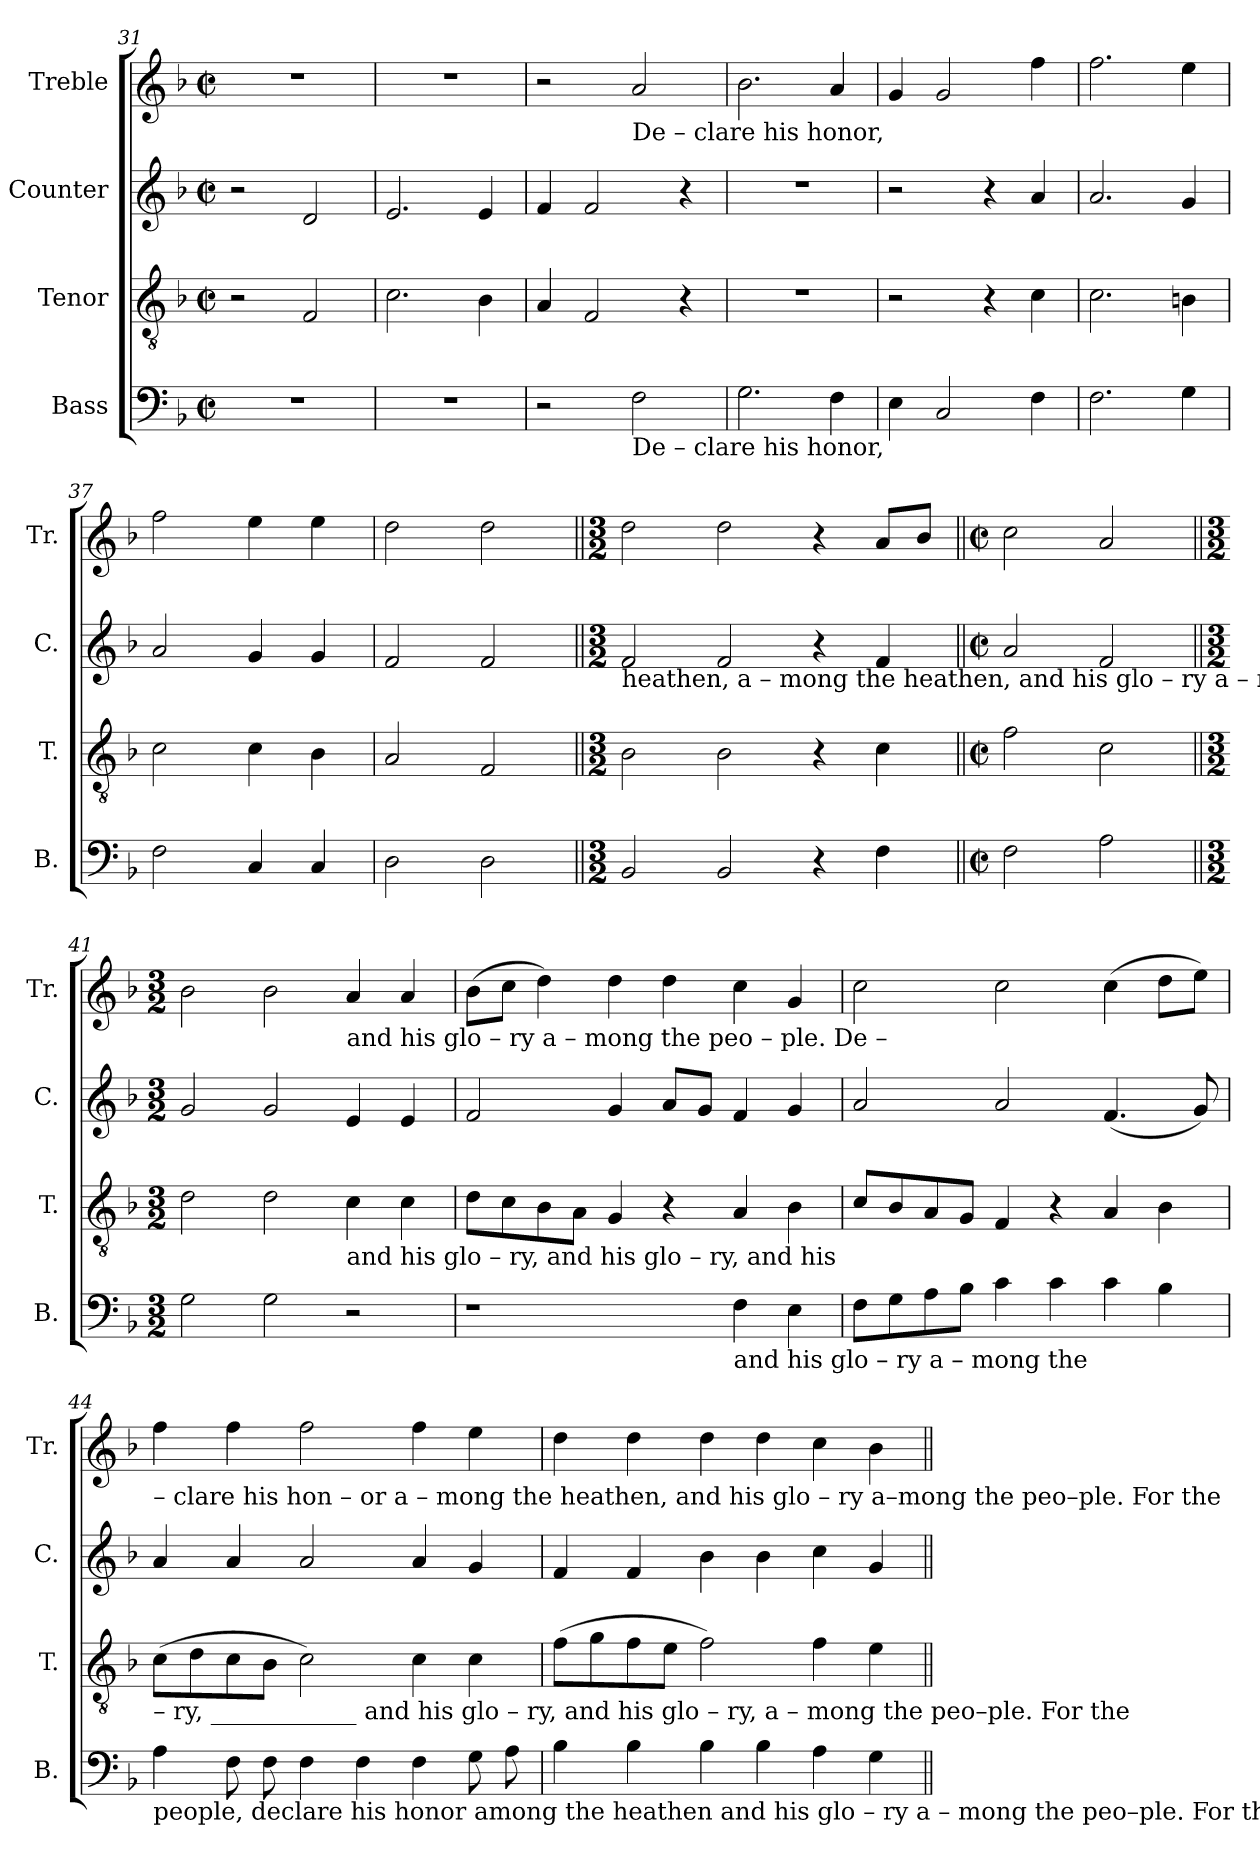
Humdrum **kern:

**kern	**kern	**kern	**kern
*part4	*part3	*part2	*part1
*staff4	*staff3	*staff2	*staff1
*I"Bass	*I"Tenor	*I"Counter	*I"Treble
*I'B.	*I'T.	*I'C.	*I'Tr.
*clefF4	*clefGv2	*clefG2	*clefG2
*k[b-]	*k[b-]	*k[b-]	*k[b-]
*M2/2	*M2/2	*M2/2	*M2/2
*met(c|)	*met(c|)	*met(c|)	*met(c|)
=31	=31	=31	=31
1r	2r	2r	1r
.	2F/	2d/	.
=32	=32	=32	=32
1r	2.c\	2.e/	1r
.	4B-\	4e/	.
=33	=33	=33	=33
2r	4A/	4f/	2r
.	2F/	2f/	.
!	!	!	!LO:TX:b:t=De  –  clare   his honor,
!LO:TX:b:t=De  –  clare   his honor,	!	!	!
2F\	.	.	2a/
.	4r	4r	.
=34	=34	=34	=34
2.G\	1r	1r	2.b-\
4F\	.	.	4a/
=35	=35	=35	=35
4E\	2r	2r	4g/
2C/	.	.	2g/
.	4r	4r	.
4F\	4c\	4a/	4ff\
=36	=36	=36	=36
2.F\	2.c\	2.a/	2.ff\
4G\	4Bn\	4g/	4ee\
=37	=37	=37	=37
2F\	2c\	2a/	2ff\
4C/	4c\	4g/	4ee\
4C/	4B-\	4g/	4ee\
=38	=38	=38	=38
2D\	2A/	2f/	2dd\
2D\	2F/	2f/	2dd\
!!LO:LB:g=z
=39||	=39||	=39||	=39||
*M3/2	*M3/2	*M3/2	*M3/2
!	!	!LO:TX:b:t=heathen,      a     –      mong the       heathen, and his  glo      –      ry    a – mong the     peo      –      ple.           De    –	!
2BB-/	2B-\	2f/	2dd\
2BB-/	2B-\	2f/	2dd\
4r	4r	4r	4r
4F\	4c\	4f/	8a/L
.	.	.	8b-/J
=40||	=40||	=40||	=40||
*M2/2	*M2/2	*M2/2	*M2/2
*met(c|)	*met(c|)	*met(c|)	*met(c|)
2F\	2f\	2a/	2cc\
2A\	2c\	2f/	2a/
=41||	=41||	=41||	=41||
*M3/2	*M3/2	*M3/2	*M3/2
2G\	2d\	2g/	2b-\
2G\	2d\	2g/	2b-\
!	!	!	!LO:TX:b:t=and his  glo      –      ry    a – mong the     peo      –      ple.           De    –
!	!LO:TX:b:t=and his  glo       –       ry,             and his     glo       –       ry,             and his	!	!
2r	4c\	4e/	4a/
.	4c\	4e/	4a/
=42	=42	=42	=42
1r	8d\L	2f/	(8b-\L
.	8c\	.	8cc\J
.	8B-\	.	4dd\)
.	8A\J	.	.
.	4G/	4g/	4dd\
.	4r	8a/L	4dd\
.	.	8g/J	.
!LO:TX:b:t=and  his     glo       –       ry    a – mong the	!	!	!
4F\	4A/	4f/	4cc\
4E\	4B-\	4g/	4g/
=43	=43	=43	=43
8F\L	8c/L	2a/	2cc\
8G\	8B-/	.	.
8A\	8A/	.	.
8B-\J	8G/J	.	.
4c\	4F/	2a/	2cc\
4c\	4r	.	.
4c\	4A/	(4.f/	(4cc\
4B-\	4B-\	.	8dd\L
.	.	8g/)	8ee\J)
!!LO:LB:g=z
=44	=44	=44	=44
!	!	!	!LO:TX:b:t=– clare his  hon  –  or    a    –  mong the heathen, and his        glo    –      ry  a–mong     the     peo–ple.                     For the
!	!LO:TX:b:t=–  ry, ____________      and his        glo      –      ry,          and his         glo   –       ry,  a  –  mong the   peo–ple.                      For the	!	!
!LO:TX:b:t=people, declare his honor among   the  heathen and his       glo      –    ry   a  –  mong  the   peo–ple.                     For the	!	!	!
4A\	(8c\L	4a/	4ff\
.	8d\	.	.
8F\	8c\	4a/	4ff\
8F\	8B-\J	.	.
4F\	2c\)	2a/	2ff\
4F\	.	.	.
4F\	4c\	4a/	4ff\
8G\	4c\	4g/	4ee\
8A\	.	.	.
=45	=45	=45	=45
4B-\	(8f\L	4f/	4dd\
.	8g\	.	.
4B-\	8f\	4f/	4dd\
.	8e\J	.	.
4B-\	2f\)	4b-\	4dd\
4B-\	.	4b-\	4dd\
4A\	4f\	4cc\	4cc\
4G\	4e\	4g/	4b-\
=||	=||	=||	=||
*-	*-	*-	*-
